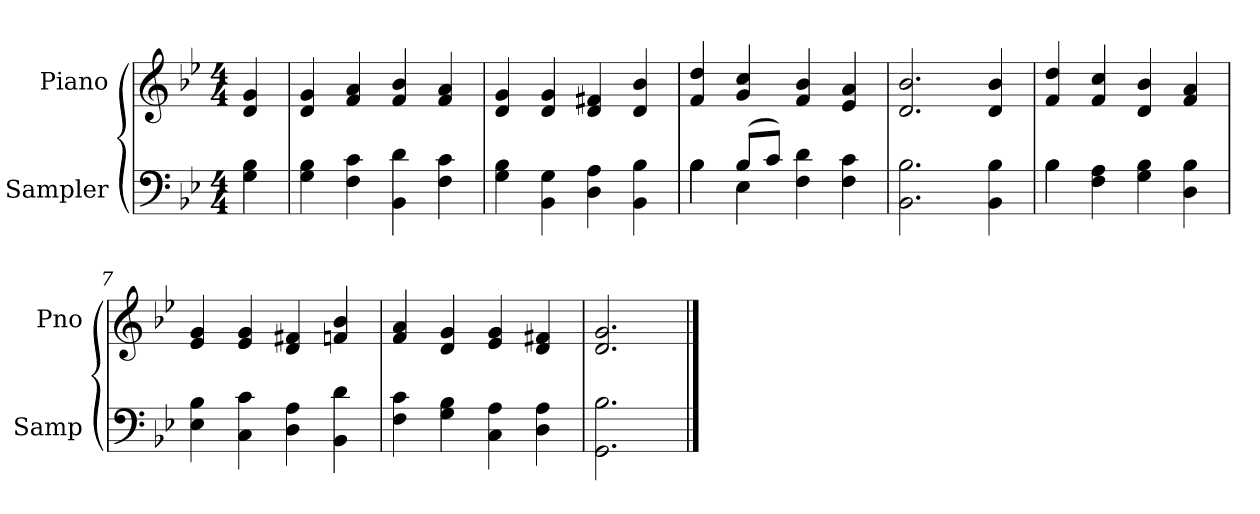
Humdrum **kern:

**kern	**kern
*part2	*part1
*staff2	*staff1
*I"Sampler	*I"Piano
*I'Samp	*I'Pno
*clefF4	*clefG2
*k[b-e-]	*k[b-e-]
*B-:	*B-:
*M4/4	*M4/4
=1	=1
4G 4B-	4d 4g
=2	=2
4G 4B-	4d 4g
4F 4c	4f 4a
4BB- 4d	4f 4b-
4F 4c	4f 4a
=3	=3
4G 4B-	4d 4g
4BB- 4G	4d 4g
4D 4A	4d 4f#X
4BB- 4B-	4d 4b-
=4	=4
*^	*
4B-\	4B-	4f 4dd
(8B-/L	4E-	4g 4cc
8c/J)	.	.
4F 4d	2ryy	4f 4b-
4F 4c	.	4e- 4a
*v	*v	*
=5	=5
2.BB- 2.B-	2.d 2.b-
4BB- 4B-	4d 4b-
=6	=6
*^	*
4B-\	4B-	4f 4dd
4F 4A	2.ryy	4f 4cc
4G 4B-	.	4d 4b-
4D 4B-	.	4f 4a
*v	*v	*
=7	=7
4E- 4B-	4e- 4g
4C 4c	4e- 4g
4D 4A	4d 4f#X
4BB- 4d	4fn 4b-
=8	=8
4F 4c	4f 4a
4G 4B-	4d 4g
4C 4A	4e- 4g
4D 4A	4d 4f#X
=9	=9
2.GG 2.B-	2.d 2.g
==	==
*-	*-
